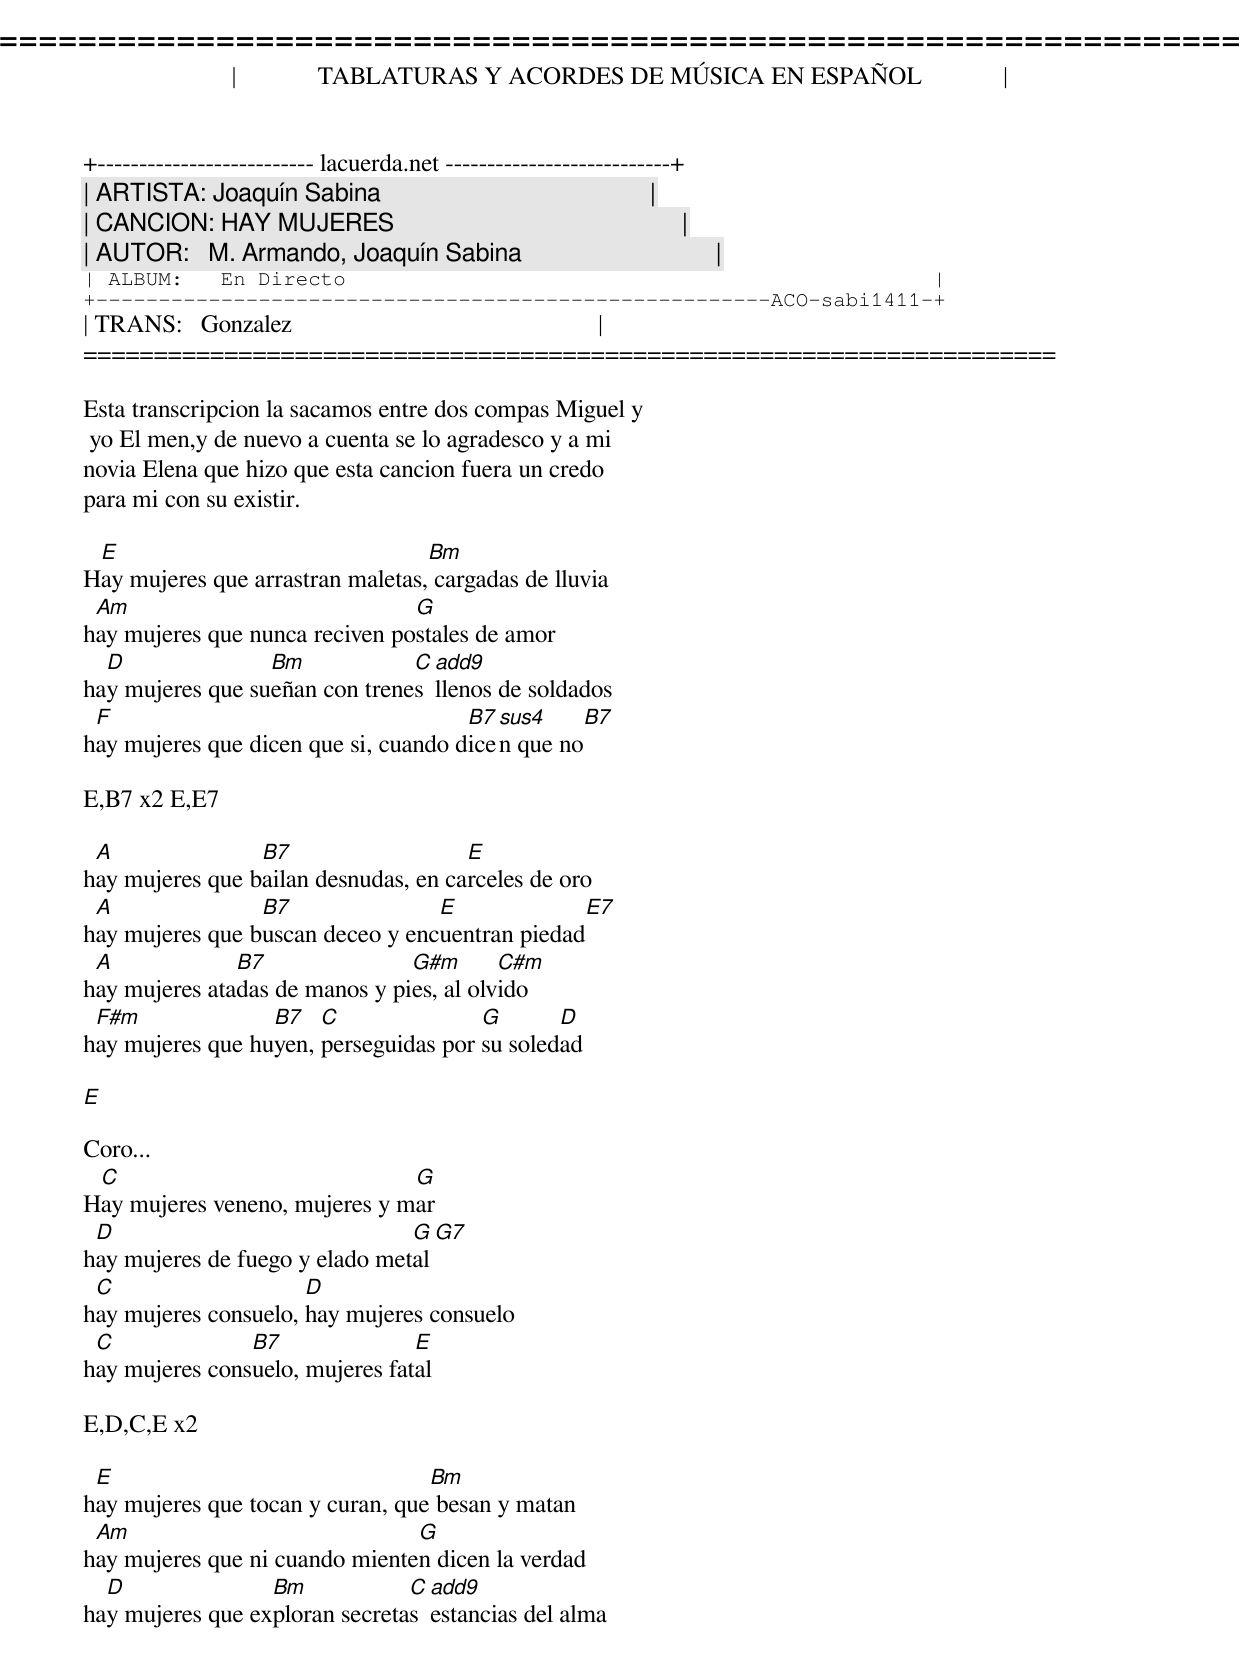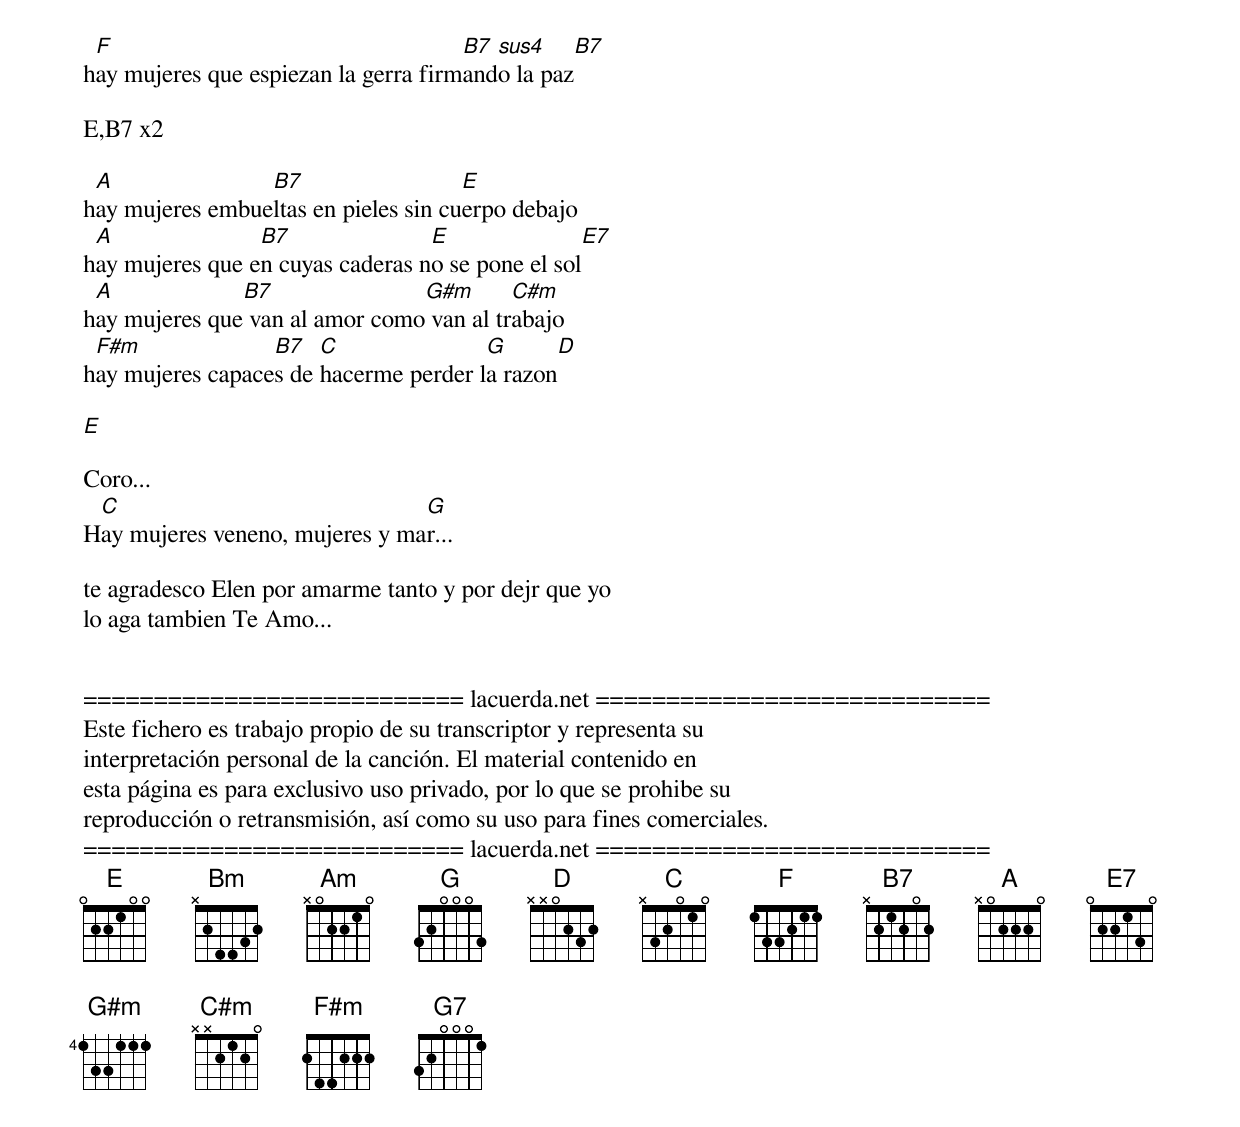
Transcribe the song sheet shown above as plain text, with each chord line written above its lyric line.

=====================================================================
|             TABLATURAS Y ACORDES DE MÚSICA EN ESPAÑOL             |
+-------------------------- lacuerda.net ---------------------------+
| ARTISTA: Joaquín Sabina                                           |
| CANCION: HAY MUJERES                                              |
| AUTOR:   M. Armando, Joaquín Sabina                               |
| ALBUM:   En Directo                                               |
+------------------------------------------------------ACO-sabi1411-+
| TRANS:   Gonzalez                                                 |
=====================================================================

Esta transcripcion la sacamos entre dos compas Miguel y
 yo El men,y de nuevo a cuenta se lo agradesco y a mi
novia Elena que hizo que esta cancion fuera un credo
para mi con su existir.

 E                                Bm
Hay mujeres que arrastran maletas, cargadas de lluvia
 Am                             G
hay mujeres que nunca reciven postales de amor
  D               Bm            C add9
hay mujeres que sueñan con trenes llenos de soldados
 F                                    B7 sus4     B7
hay mujeres que dicen que si, cuando dicen que no

E,B7 x2 E,E7

 A               B7                   E
hay mujeres que bailan desnudas, en carceles de oro
 A               B7               E              E7
hay mujeres que buscan deceo y encuentran piedad
 A             B7               G#m       C#m
hay mujeres atadas de manos y pies, al olvido
 F#m              B7   C               G       D
hay mujeres que huyen, perseguidas por su soledad

E

Coro...
 C                             G
Hay mujeres veneno, mujeres y mar
 D                              G  G7
hay mujeres de fuego y elado metal
 C                    D
hay mujeres consuelo, hay mujeres consuelo
 C              B7               E
hay mujeres consuelo, mujeres fatal

E,D,C,E x2

 E                                Bm
hay mujeres que tocan y curan, que besan y matan
 Am                             G
hay mujeres que ni cuando mienten dicen la verdad
  D               Bm            C add9
hay mujeres que exploran secretas estancias del alma
 F                                    B7 sus4     B7
hay mujeres que espiezan la gerra firmando la paz

E,B7 x2

 A               B7                   E
hay mujeres embueltas en pieles sin cuerpo debajo
 A               B7               E                 E7
hay mujeres que en cuyas caderas no se pone el sol
 A             B7               G#m       C#m
hay mujeres que van al amor como van al trabajo
 F#m              B7   C               G       D
hay mujeres capaces de hacerme perder la razon

E

Coro...
 C                              G
Hay mujeres veneno, mujeres y mar...

te agradesco Elen por amarme tanto y por dejr que yo
lo aga tambien Te Amo...


=========================== lacuerda.net ============================
Este fichero es trabajo propio de su transcriptor y representa su
interpretación personal de la canción. El material contenido en
esta página es para exclusivo uso privado, por lo que se prohibe su
reproducción o retransmisión, así como su uso para fines comerciales.
=========================== lacuerda.net ============================
